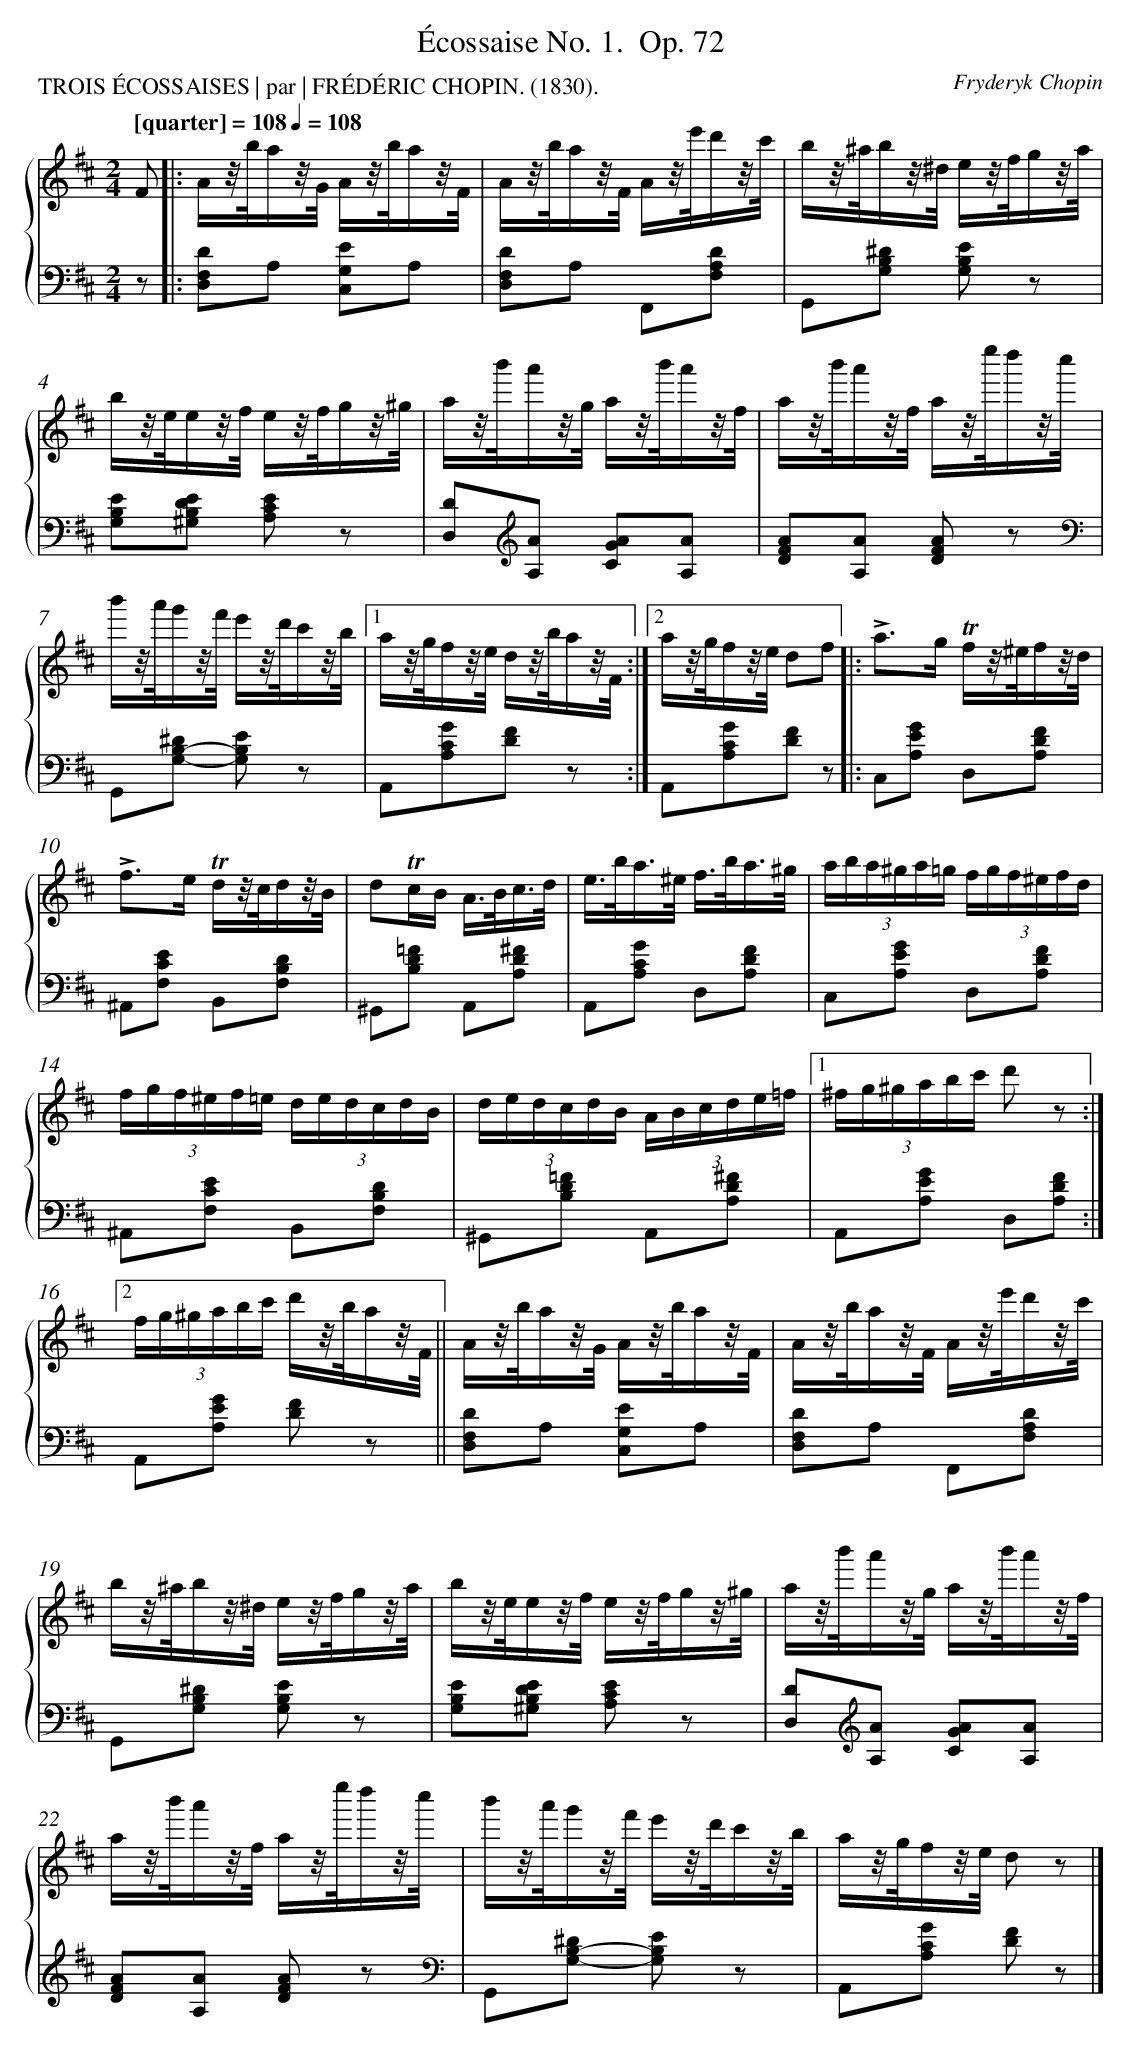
X:1
T: Écossaise No. 1.	 Op. 72
C: Fryderyk Chopin
L: 1/16
M: 2/4
P: TROIS ÉCOSSAISES | par | FRÉDÉRIC CHOPIN. (1830).
Q: "[quarter] = 108" 1/4=108
%%staves {1 2}
V: 1 clef=treble
V: 2 clef=bass
K: D
[V:1] F2 [I:setbarnb 1]]|:
[V:2] z2 ]|:
[V:1] Az/b/az/G/ Az/b/az/F/ |
[V:2] [D2F,2D,2]A,2 [E2G,2C,2]A,2 |
[V:1] Az/b/az/F/ Az/e'/d'z/c'/ |
[V:2] [D2F,2D,2]A,2 F,,2[D2A,2F,2] |
[V:1] bz/^a/bz/^d/ ez/f/gz/a/ |
[V:2] G,,2[^D2B,2G,2] [E2B,2G,2] z2 |
[V:1] bz/e/ez/f/ ez/f/gz/^g/ |
[V:2] [E2B,2G,2][E2D2B,2^G,2] [E2C2A,2] z2 |
[V:1] az/b'/a'z/g/ az/b'/a'z/f/ |
[V:2] [D2D,2][K:clef=treble][A2A,2] [A2G2C2][A2A,2] |
[V:1] az/b'/a'z/f/ az/e''/d''z/c''/ |
[V:2] [A2F2D2][A2A,2] [A2F2D2] z2[K:clef=bass] |
[V:1] b'z/a'/g'z/f'/ e'z/d'/c'z/b/ |[1
[V:2] G,,2[^D2B,2-G,2-] [E2B,2G,2] z2 |
[V:1] az/g/fz/e/ dz/b/az/F/ :|][2
[V:2] A,,2[G2C2A,2][F2D2] z2 :|]
[V:1] az/g/fz/e/ d2f2 ]|:
[V:2] A,,2[G2C2A,2][F2D2] z2 ]|:
[V:1] !accent!a2>g2 !trill!fz/^e/fz/d/ |
[V:2] C,2[G2E2A,2] D,2[F2D2A,2] |
[V:1] !accent!f2>e2 !trill!dz/c/dz/B/ |
[V:2] ^A,,2[E2C2F,2] B,,2[D2B,2F,2] |
[V:1] d2!trill!cB A>Bc3/d/ |
[V:2] ^G,,2[=F2D2B,2] A,,2[^F2D2A,2] |
[V:1] e>ba>^e f>ba3/^g/ |
[V:2] A,,2[G2C2A,2] D,2[F2D2A,2] |
[V:1] (3:2:6aba^ga=g (3:2:6fgf^efd |
[V:2] C,2[G2E2A,2] D,2[F2D2A,2] |
[V:1] (3:2:6fgf^ef=e (3:2:6dedcdB |
[V:2] ^A,,2[E2C2F,2] B,,2[D2B,2F,2] |
[V:1] (3:2:6dedcdB (3:2:6ABcde=f |[1
[V:2] ^G,,2[=F2D2B,2] A,,2[^F2D2A,2] |
[V:1] (3:2:6^fg^gabc' d'2 z2 :|][2
[V:2] A,,2[G2E2A,2] D,2[F2D2A,2] :|]
[V:1] (3:2:6fg^gabc' d'z/b/az/F/ ||
[V:2] A,,2[G2E2A,2] [F2D2] z2 ||
[V:1] Az/b/az/G/ Az/b/az/F/ |
[V:2] [D2F,2D,2]A,2 [E2G,2C,2]A,2 |
[V:1] Az/b/az/F/ Az/e'/d'z/c'/ |
[V:2] [D2F,2D,2]A,2 F,,2[D2A,2F,2] |
[V:1] bz/^a/bz/^d/ ez/f/gz/a/ |
[V:2] G,,2[^D2B,2G,2] [E2B,2G,2] z2 |
[V:1] bz/e/ez/f/ ez/f/gz/^g/ |
[V:2] [E2B,2G,2][E2D2B,2^G,2] [E2C2A,2] z2 |
[V:1] az/b'/a'z/g/ az/b'/a'z/f/ |
[V:2] [D2D,2][K:clef=treble][A2A,2] [A2G2C2][A2A,2] |
[V:1] az/b'/a'z/f/ az/e''/d''z/c''/ |
[V:2] [A2F2D2][A2A,2] [A2F2D2] z2[K:clef=bass] |
[V:1] b'z/a'/g'z/f'/ e'z/d'/c'z/b/ |
[V:2] G,,2[^D2B,2-G,2-] [E2B,2G,2] z2 |
[V:1] az/g/fz/e/ d2 z2 |]
[V:2] A,,2[G2C2A,2] [F2D2] z2 |]
